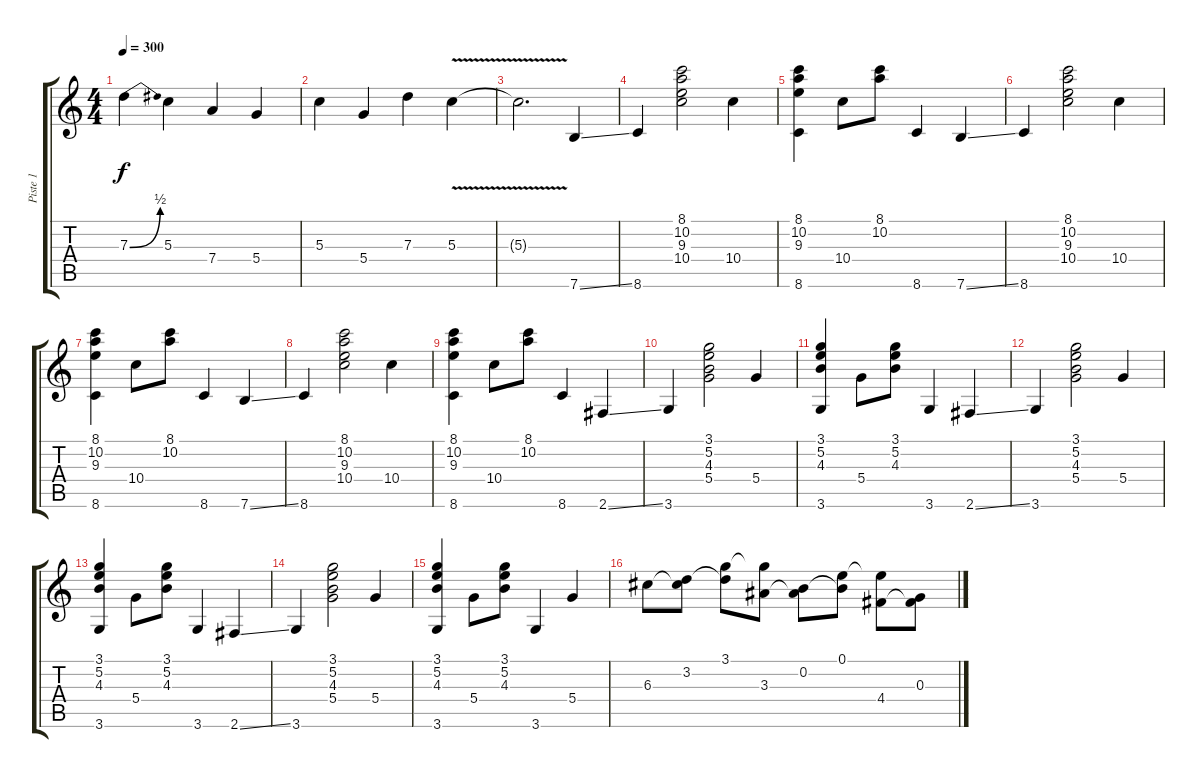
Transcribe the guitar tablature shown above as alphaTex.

\track ("Piste 1" "Piste 1") {instrument acousticguitarsteel}
\staff {score tabs}
\tuning (E4 B3 G3 D3 A2 E2) {hide}
\ts (4 4)
\tempo 300
\clef g2
\ks c
7.3{be (bend 0 0 60 2)}.4{dy f} 5.3.4 7.4.4 5.4.4 |
5.3.4 5.4.4 7.3.4 5.3{v}.4 |
5.3{t}.2{d} 7.6{ss}.4 |
8.6.4 (8.1 10.2 9.3 10.4).2 10.4.4 |
(8.1 10.2 9.3 8.6).4 10.4.8 (8.1 10.2).8 8.6.4 7.6{ss}.4 |
8.6.4 (8.1 10.2 9.3 10.4).2 10.4.4 |
(8.1 10.2 9.3 8.6).4 10.4.8 (8.1 10.2).8 8.6.4 7.6{ss}.4 |
8.6.4 (8.1 10.2 9.3 10.4).2 10.4.4 |
(8.1 10.2 9.3 8.6).4 10.4.8 (8.1 10.2).8 8.6.4 2.6{ss}.4 |
3.6.4 (3.1 5.2 4.3 5.4).2 5.4.4 |
(3.1 5.2 4.3 3.6).4 5.4.8 (3.1 5.2 4.3).8 3.6.4 2.6{ss}.4 |
3.6.4 (3.1 5.2 4.3 5.4).2 5.4.4 |
(3.1 5.2 4.3 3.6).4 5.4.8 (3.1 5.2 4.3).8 3.6.4 2.6{ss}.4 |
3.6.4 (3.1 5.2 4.3 5.4).2 5.4.4 |
(3.1 5.2 4.3 3.6).4 5.4.8 (3.1 5.2 4.3).8 3.6.4 5.4.4 |
6.3.8 (3.2 6.3{t}).8 (3.1 3.2{t}).8 (3.1{t} 3.3).8 (0.2 3.3{t}).8 (0.1 0.2{t}).8 (0.1{t} 4.4).8 (0.3 4.4{t}).8
